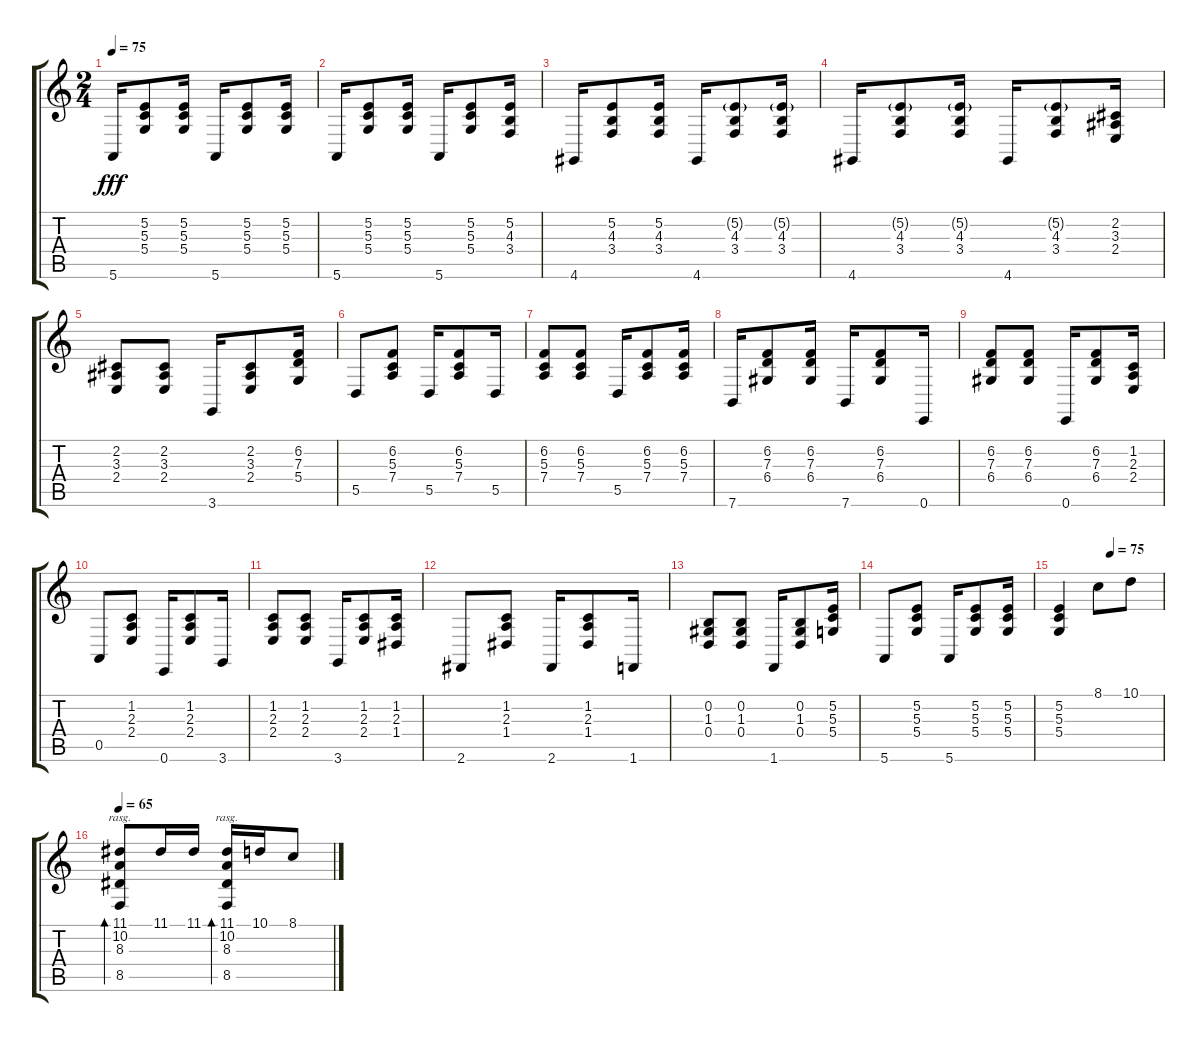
\track "" {instrument acousticgrandpiano}
\staff {score tabs}
\tuning (E4 B3 G3 D3 A2 E2) {hide}
\ts (2 4)
\tempo 75
\clef g2
\ks c
5.6.16{dy fff} (5.2 5.3 5.4).8 (5.2 5.3 5.4).16 5.6.16 (5.2 5.3 5.4).8 (5.2 5.3 5.4).16 |
5.6.16 (5.2 5.3 5.4).8 (5.2 5.3 5.4).16 5.6.16 (5.2 5.3 5.4).8 (5.2 4.3 3.4).16 |
4.6.16 (5.2 4.3 3.4).8 (5.2 4.3 3.4).16 4.6.16 (5.2{g} 4.3 3.4).8 (5.2{g} 4.3 3.4).16 |
4.6.16 (5.2{g} 4.3 3.4).8 (5.2{g} 4.3 3.4).16 4.6.16 (5.2{g} 4.3 3.4).8 (2.2 3.3 2.4).16 |
(2.2 3.3 2.4).8 (2.2 3.3 2.4).8 3.6.16 (2.2 3.3 2.4).8 (6.2 7.3 5.4).16 |
5.5.8 (6.2 5.3 7.4).8 5.5.16 (6.2 5.3 7.4).8 5.5.16 |
(6.2 5.3 7.4).8 (6.2 5.3 7.4).8 5.5.16 (6.2 5.3 7.4).8 (6.2 5.3 7.4).16 |
7.6.16 (6.2 7.3 6.4).8 (6.2 7.3 6.4).16 7.6.16 (6.2 7.3 6.4).8 0.6.16 |
(6.2 7.3 6.4).8 (6.2 7.3 6.4).8 0.6.16 (6.2 7.3 6.4).8 (1.2 2.3 2.4).16 |
0.5.8 (1.2 2.3 2.4).8 0.6.16 (1.2 2.3 2.4).8 3.6.16 |
(1.2 2.3 2.4).8 (1.2 2.3 2.4).8 3.6.16 (1.2 2.3 2.4).8 (1.2 2.3 1.4).16 |
2.6.8 (1.2 2.3 1.4).8 2.6.16 (1.2 2.3 1.4).8 1.6.16 |
(0.2 1.3 0.4).8 (0.2 1.3 0.4).8 1.6.16 (0.2 1.3 0.4).8 (5.2 5.3 5.4).16 |
5.6.8 (5.2 5.3 5.4).8 5.6.16 (5.2 5.3 5.4).8 (5.2 5.3 5.4).16 |
\tempo (75 0.5)
(5.2 5.3 5.4).4 8.1.8 10.1.8 |
\tempo 65
(11.1 10.2 8.3 8.5).8{bd 120 rasg ii} 11.1.16 11.1.16 (11.1 10.2 8.3 8.5).16{bd 120 rasg ii} 10.1.16 8.1.8
